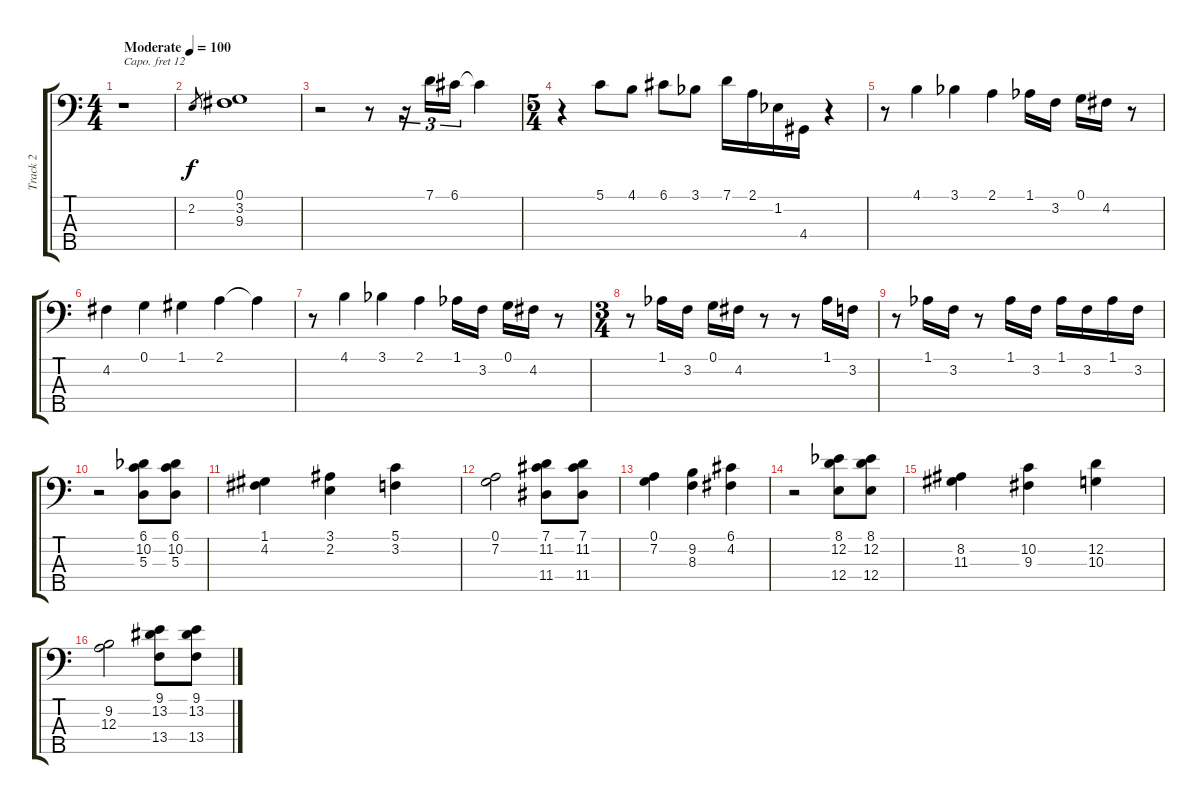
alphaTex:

\track ("Track 2" "Track 2") {instrument acousticgrandpiano}
\staff {score tabs}
\capo 12
\tuning (G2 D2 A1 E1 B0) {hide}
\ts (4 4)
\tempo (100 "Moderate")
\clef f4
\ks c
r.1{dy f instrument acousticgrandpiano} |
2.2.8{gr} (0.1 3.2 9.3).1 |
r.2 r.8 r.16{tu (3 2)} 7.1.16{tu (3 2)} 6.1.16{tu (3 2)} 6.1{t}.4 |
\ts (5 4)
r.4 5.1.8 4.1.8 6.1.8 3.1{acc b}.8 7.1.16 2.1.16 1.2{acc b}.16 4.4.16 r.4 |
r.8 4.1.4 3.1{acc b}.4 2.1.4 1.1{acc b}.16 3.2.16 0.1.16 4.2.16 r.8 |
4.2.4 0.1.4 1.1.4 2.1.4 2.1{t}.4 |
r.8 4.1.4 3.1{acc b}.4 2.1.4 1.1{acc b}.16 3.2.16 0.1.16 4.2.16 r.8 |
\ts (3 4)
r.8 1.1{acc b}.16 3.2.16 0.1.16 4.2.16 r.8 r.8 1.1{acc b}.16 3.2.16 |
r.8 1.1{acc b}.16 3.2.16 r.8 1.1{acc b}.16 3.2.16 1.1{acc b}.16 3.2.16 1.1{acc b}.16 3.2.16 |
r.2 (6.1{acc b} 10.2 5.3).8 (6.1{acc b} 10.2 5.3).8 |
(1.1 4.2).4 (3.1 2.2).4 (5.1 3.2).4 |
(0.1 7.2).2 (7.1 11.2 11.4).8 (7.1 11.2 11.4).8 |
(0.1 7.2).4 (9.2 8.3).4 (6.1 4.2).4 |
r.2 (8.1{acc b} 12.2 12.4).8 (8.1{acc b} 12.2 12.4).8 |
(8.2 11.3).4 (10.2 9.3).4 (12.2 10.3).4 |
(9.2 12.3).2 (9.1 13.2 13.4).8 (9.1 13.2 13.4).8
